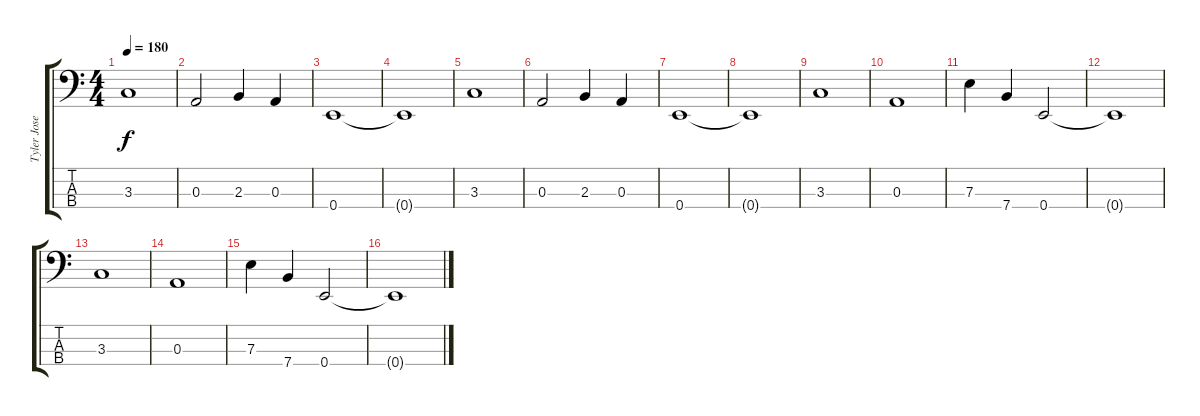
\track ("Tyler Joseph Bass" "Tyler Jose") {instrument electricbassfinger}
\staff {score tabs}
\tuning (G2 D2 A1 E1) {hide}
\ts (4 4)
\tempo 180
\clef f4
\ks c
3.3.1{dy f} |
0.3.2 2.3.4 0.3.4 |
0.4.1 |
0.4{t}.1 |
3.3.1 |
0.3.2 2.3.4 0.3.4 |
0.4.1 |
0.4{t}.1 |
3.3.1 |
0.3.1 |
7.3.4 7.4.4 0.4.2 |
0.4{t}.1 |
3.3.1 |
0.3.1 |
7.3.4 7.4.4 0.4.2 |
0.4{t}.1
